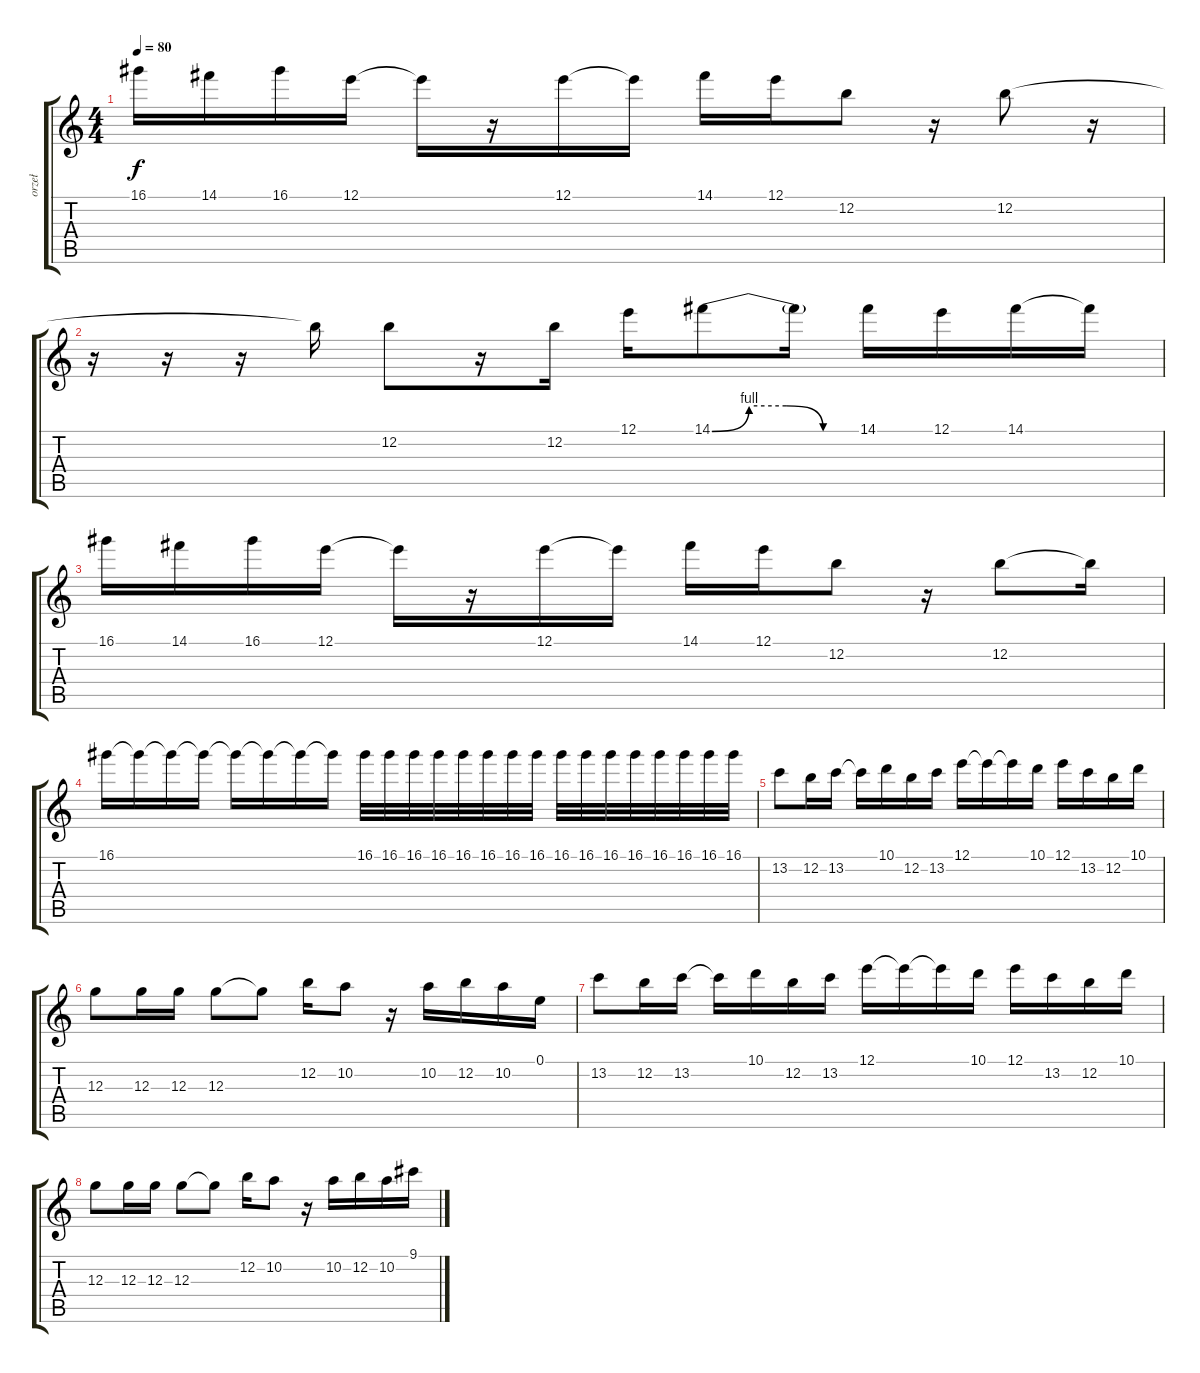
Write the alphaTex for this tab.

\track ("orzeł" "orzeł") {instrument overdrivenguitar}
\staff {score tabs}
\tuning (E4 B3 G3 D3 A2 E2) {hide}
\ts (4 4)
\tempo 80
\clef g2
\ks c
16.1.16{dy f} 14.1.16 16.1.16 12.1.16 12.1{t}.16 r.16 12.1.16 12.1{t}.16 14.1.16 12.1.16 12.2.8 r.16 12.2.8 r.16 |
r.16 r.16 r.16 12.2{t}.16 12.2.8 r.16 12.2.16 12.1.16 14.1{be (custom 0 0 15 4 30 4 45 0 60 0)}.8 14.1{t}.16 14.1.16 12.1.16 14.1.16 14.1{t}.16 |
16.1.16 14.1.16 16.1.16 12.1.16 12.1{t}.16 r.16 12.1.16 12.1{t}.16 14.1.16 12.1.16 12.2.8 r.16 12.2.8 12.2{t}.16 |
16.1.16 16.1{t}.16 16.1{t}.16 16.1{t}.16 16.1{t}.16 16.1{t}.16 16.1{t}.16 16.1{t}.16 16.1.32 16.1.32 16.1.32 16.1.32 16.1.32 16.1.32 16.1.32 16.1.32 16.1.32 16.1.32 16.1.32 16.1.32 16.1.32 16.1.32 16.1.32 16.1.32 |
13.2.8 12.2.16 13.2.16 13.2{t}.16 10.1.16 12.2.16 13.2.16 12.1.16 12.1{t}.16 12.1{t}.16 10.1.16 12.1.16 13.2.16 12.2.16 10.1.16 |
12.3.8 12.3.16 12.3.16 12.3.8 12.3{t}.8 12.2.16 10.2.8 r.16 10.2.16 12.2.16 10.2.16 0.1.16 |
13.2.8 12.2.16 13.2.16 13.2{t}.16 10.1.16 12.2.16 13.2.16 12.1.16 12.1{t}.16 12.1{t}.16 10.1.16 12.1.16 13.2.16 12.2.16 10.1.16 |
12.3.8 12.3.16 12.3.16 12.3.8 12.3{t}.8 12.2.16 10.2.8 r.16 10.2.16 12.2.16 10.2.16 9.1.16
